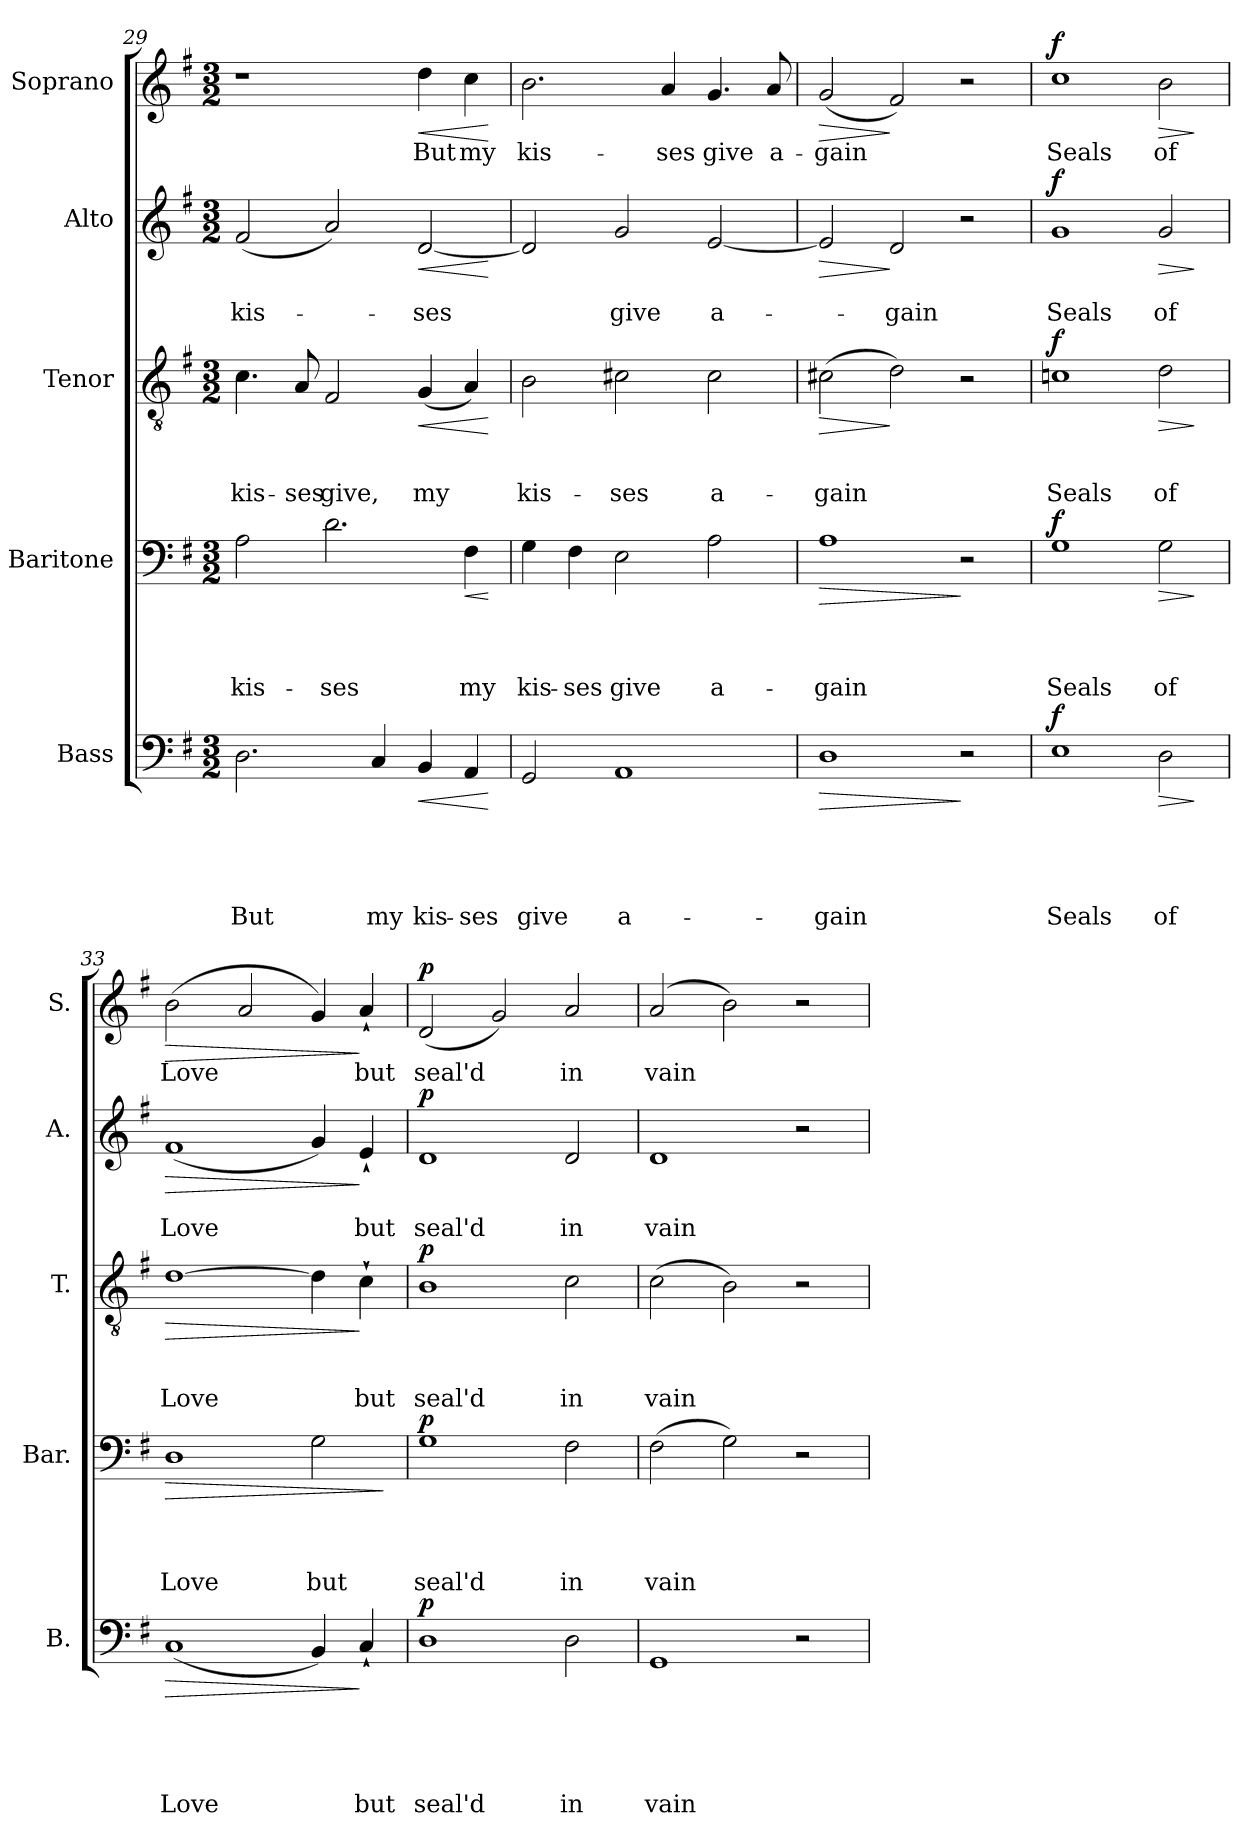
**kern	**text	**text	**text	**text	**text	**dynam	**kern	**text	**text	**text	**text	**dynam	**kern	**text	**text	**text	**dynam	**kern	**text	**text	**dynam	**kern	**text	**dynam
*part5	*part5	*part5	*part5	*part5	*part5	*part5	*part4	*part4	*part4	*part4	*part4	*part4	*part3	*part3	*part3	*part3	*part3	*part2	*part2	*part2	*part2	*part1	*part1	*part1
*staff5	*staff5	*staff5	*staff5	*staff5	*staff5	*staff5	*staff4	*staff4	*staff4	*staff4	*staff4	*staff4	*staff3	*staff3	*staff3	*staff3	*staff3	*staff2	*staff2	*staff2	*staff2	*staff1	*staff1	*staff1
*I"Bass	*	*	*	*	*	*	*I"Baritone	*	*	*	*	*	*I"Tenor	*	*	*	*	*I"Alto	*	*	*	*I"Soprano	*	*
*I'B.	*	*	*	*	*	*	*I'Bar.	*	*	*	*	*	*I'T.	*	*	*	*	*I'A.	*	*	*	*I'S.	*	*
*clefF4	*	*	*	*	*	*	*clefF4	*	*	*	*	*	*clefGv2	*	*	*	*	*clefG2	*	*	*	*clefG2	*	*
*k[f#]	*	*	*	*	*	*	*k[f#]	*	*	*	*	*	*k[f#]	*	*	*	*	*k[f#]	*	*	*	*k[f#]	*	*
*G:	*	*	*	*	*	*	*G:	*	*	*	*	*	*G:	*	*	*	*	*G:	*	*	*	*G:	*	*
*M3/2	*	*	*	*	*	*	*M3/2	*	*	*	*	*	*M3/2	*	*	*	*	*M3/2	*	*	*	*M3/2	*	*
=29	=29	=29	=29	=29	=29	=29	=29	=29	=29	=29	=29	=29	=29	=29	=29	=29	=29	=29	=29	=29	=29	=29	=29	=29
!	!	!	!	!	!LO:LY:b	!	!	!	!	!	!LO:LY:b	!	!	!	!	!LO:LY:b	!	!	!	!LO:LY:b	!	!	!	!
2.D\	.	.	.	.	But	.	2A\	.	.	.	kis-	.	4.c\	.	.	kis-	.	(<2f#/	.	kis-	.	1r	.	.
!	!	!	!	!	!	!	!	!	!	!	!	!	!	!	!	!LO:LY:b	!	!	!	!	!	!	!	!
.	.	.	.	.	.	.	.	.	.	.	.	.	8A/	.	.	-ses	.	.	.	.	.	.	.	.
!	!	!	!	!	!	!	!	!	!	!	!LO:LY:b	!	!	!	!	!LO:LY:b	!	!	!	!	!	!	!	!
.	.	.	.	.	.	.	2.d\	.	.	.	-ses	.	2F#/	.	.	give,	.	2a/)	.	.	.	.	.	.
!	!	!	!	!	!LO:LY:b	!	!	!	!	!	!	!	!	!	!	!	!	!	!	!	!	!	!	!
4C/	.	.	.	.	my	.	.	.	.	.	.	.	.	.	.	.	.	.	.	.	.	.	.	.
!	!	!	!	!	!LO:LY:b	!LO:HP:b	!	!	!	!	!	!	!	!	!	!LO:LY:b	!LO:HP:b	!	!	!LO:LY:b	!LO:HP:b	!	!LO:LY:b	!LO:HP:b
4BB/	.	.	.	.	kis-	<	.	.	.	.	.	.	(<4G/	.	.	my	<	[<2d/	.	-ses	<	4dd\	But	<
!	!	!	!	!	!LO:LY:b:rj	!	!	!	!	!	!LO:LY:b	!LO:HP:b	!	!	!	!	!	!	!	!	!	!	!LO:LY:b	!
4AA/	.	.	.	.	-ses	.	4F#\	.	.	.	my	<	4A/)	.	.	.	.	.	.	.	.	4cc\	my	.
.	.	.	.	.	.	[	.	.	.	.	.	[	.	.	.	.	[	.	.	.	[	.	.	[
=30	=30	=30	=30	=30	=30	=30	=30	=30	=30	=30	=30	=30	=30	=30	=30	=30	=30	=30	=30	=30	=30	=30	=30	=30
!	!	!	!	!	!LO:LY:b	!	!	!	!	!	!LO:LY:b	!	!	!	!	!LO:LY:b	!	!	!	!	!	!	!LO:LY:b	!
2GG/	.	.	.	.	give	.	4G\	.	.	.	kis-	.	2B\	.	.	kis-	.	2d/]	.	.	.	2.b\	kis-	.
!	!	!	!	!	!	!	!	!	!	!	!LO:LY:b:rj	!	!	!	!	!	!	!	!	!	!	!	!	!
.	.	.	.	.	.	.	4F#\	.	.	.	-ses	.	.	.	.	.	.	.	.	.	.	.	.	.
!	!	!	!	!	!LO:LY:b:rj	!	!	!	!	!	!LO:LY:b	!	!	!	!	!LO:LY:b	!	!	!	!LO:LY:b	!	!	!	!
1AA	.	.	.	.	a-	.	2E\	.	.	.	give	.	2c#X\	.	.	-ses	.	2g/	.	give	.	.	.	.
!	!	!	!	!	!	!	!	!	!	!	!	!	!	!	!	!	!	!	!	!	!	!	!LO:LY:b	!
.	.	.	.	.	.	.	.	.	.	.	.	.	.	.	.	.	.	.	.	.	.	4a/	-ses	.
!	!	!	!	!	!	!	!	!	!	!	!LO:LY:b	!	!	!	!	!LO:LY:b	!	!	!	!LO:LY:b	!	!	!LO:LY:b	!
.	.	.	.	.	.	.	2A\	.	.	.	a-	.	2c#\	.	.	a-	.	[<2e/	.	a-	.	4.g/	give	.
!	!	!	!	!	!	!	!	!	!	!	!	!	!	!	!	!	!	!	!	!	!	!	!LO:LY:b	!
.	.	.	.	.	.	.	.	.	.	.	.	.	.	.	.	.	.	.	.	.	.	8a/	a-	.
=31	=31	=31	=31	=31	=31	=31	=31	=31	=31	=31	=31	=31	=31	=31	=31	=31	=31	=31	=31	=31	=31	=31	=31	=31
!	!	!	!	!	!LO:LY:b	!LO:HP:b	!	!	!	!	!LO:LY:b	!LO:HP:b	!	!	!	!LO:LY:b	!LO:HP:b	!	!	!	!LO:HP:b	!	!LO:LY:b	!LO:HP:b
1D	.	.	.	.	-gain	>	1A	.	.	.	-gain	>	(>2c#X\	.	.	-gain	>	2e/]	.	.	>	(<2g/	-gain	>
!	!	!	!	!	!	!	!	!	!	!	!	!	!	!	!	!	!	!	!	!LO:LY:b	!	!	!	!
.	.	.	.	.	.	.	.	.	.	.	.	.	2d\)	.	.	.	]	2d/	.	-gain	]	2f#/)	.	]
2r	.	.	.	.	.	]	2r	.	.	.	.	]	2r	.	.	.	.	2r	.	.	.	2r	.	.
=32	=32	=32	=32	=32	=32	=32	=32	=32	=32	=32	=32	=32	=32	=32	=32	=32	=32	=32	=32	=32	=32	=32	=32	=32
!	!	!	!	!	!LO:LY:b	!LO:DY:a	!	!	!	!	!LO:LY:b	!LO:DY:a	!	!	!	!LO:LY:b	!LO:DY:a	!	!	!LO:LY:b	!LO:DY:a	!	!LO:LY:b	!LO:DY:a
1E	.	.	.	.	Seals	f	1G	.	.	.	Seals	f	1cn	.	.	Seals	f	1g	.	Seals	f	1cc	Seals	f
!	!	!	!	!	!LO:LY:b	!LO:HP:b	!	!	!	!	!LO:LY:b	!LO:HP:b	!	!	!	!LO:LY:b	!LO:HP:b	!	!	!LO:LY:b	!LO:HP:b	!	!LO:LY:b	!LO:HP:b
2D\	.	.	.	.	of	>	2G\	.	.	.	of	>	2d\	.	.	of	>	2g/	.	of	>	2b\	of	>
.	.	.	.	.	.	]	.	.	.	.	.	]	.	.	.	.	]	.	.	.	]	.	.	]
!!LO:PB:g=z
=33	=33	=33	=33	=33	=33	=33	=33	=33	=33	=33	=33	=33	=33	=33	=33	=33	=33	=33	=33	=33	=33	=33	=33	=33
!	!	!	!	!	!LO:LY:b	!LO:HP:b	!	!	!	!	!LO:LY:b	!LO:HP:b	!	!	!	!LO:LY:b	!LO:HP:b	!	!	!LO:LY:b	!LO:HP:b	!	!LO:LY:b	!LO:HP:b
(<1C	.	.	.	.	Love	>	1D	.	.	.	Love	>	[>1d	.	.	Love	>	(<1f#	.	Love	>	(>2b\	Love	>
.	.	.	.	.	.	.	.	.	.	.	.	.	.	.	.	.	.	.	.	.	.	2a/	.	.
!	!	!	!	!	!	!	!	!	!	!	!LO:LY:b	!	!	!	!	!	!	!	!	!	!	!	!	!
4BB/)	.	.	.	.	.	.	2G\	.	.	.	but	.	4d\]	.	.	.	.	4g/)	.	.	.	4g/)	.	.
!	!	!	!	!	!LO:LY:b	!	!	!	!	!	!	!	!	!	!	!LO:LY:b	!	!	!	!LO:LY:b	!	!	!LO:LY:b	!
4C`</	.	.	.	.	but	]	.	.	.	.	.	.	4c`>\	.	.	but	]	4e`</	.	but	]	4a`</	but	]
.	.	.	.	.	.	.	.	.	.	.	.	]	.	.	.	.	.	.	.	.	.	.	.	.
=34	=34	=34	=34	=34	=34	=34	=34	=34	=34	=34	=34	=34	=34	=34	=34	=34	=34	=34	=34	=34	=34	=34	=34	=34
!	!	!	!	!	!LO:LY:b	!LO:DY:a	!	!	!	!	!LO:LY:b	!LO:DY:a	!	!	!	!LO:LY:b	!LO:DY:a	!	!	!LO:LY:b	!LO:DY:a	!	!LO:LY:b	!LO:DY:a
1D	.	.	.	.	seal'd	p	1G	.	.	.	seal'd	p	1B	.	.	seal'd	p	1d	.	seal'd	p	(<2d/	seal'd	p
.	.	.	.	.	.	.	.	.	.	.	.	.	.	.	.	.	.	.	.	.	.	2g/)	.	.
!	!	!	!	!	!LO:LY:b	!	!	!	!	!	!LO:LY:b	!	!	!	!	!LO:LY:b	!	!	!	!LO:LY:b	!	!	!LO:LY:b	!
2D\	.	.	.	.	in	.	2F#\	.	.	.	in	.	2c\	.	.	in	.	2d/	.	in	.	2a/	in	.
=35	=35	=35	=35	=35	=35	=35	=35	=35	=35	=35	=35	=35	=35	=35	=35	=35	=35	=35	=35	=35	=35	=35	=35	=35
!	!	!	!	!	!LO:LY:b	!	!	!	!	!	!LO:LY:b	!	!	!	!	!LO:LY:b	!	!	!	!LO:LY:b	!	!	!LO:LY:b	!
1GG	.	.	.	.	vain	.	(>2F#\	.	.	.	vain	.	(>2c\	.	.	vain	.	1d	.	vain	.	(2a/	vain	.
.	.	.	.	.	.	.	2G\)	.	.	.	.	.	2B\)	.	.	.	.	.	.	.	.	2b\)	.	.
2r	.	.	.	.	.	.	2r	.	.	.	.	.	2r	.	.	.	.	2r	.	.	.	2r	.	.
=	=	=	=	=	=	=	=	=	=	=	=	=	=	=	=	=	=	=	=	=	=	=	=	=
*-	*-	*-	*-	*-	*-	*-	*-	*-	*-	*-	*-	*-	*-	*-	*-	*-	*-	*-	*-	*-	*-	*-	*-	*-
